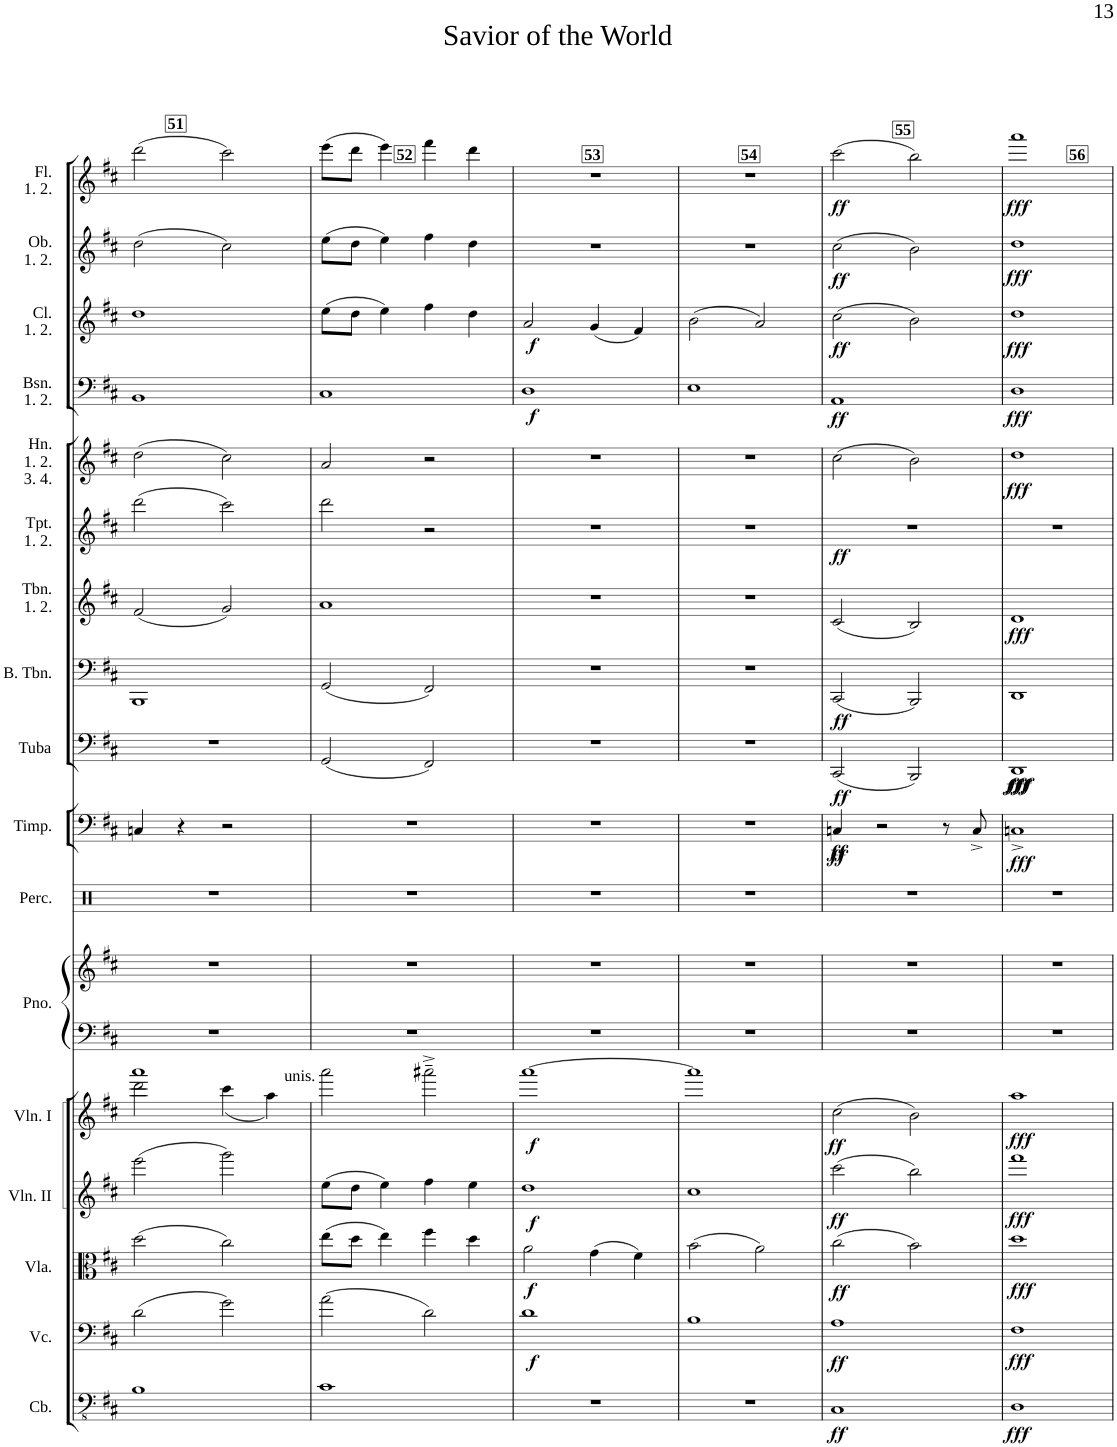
**kern	**dynam	**kern	**dynam	**kern	**dynam	**kern	**dynam	**kern	**dynam	**kern	**kern	**kern	**kern	**dynam	**kern	**dynam	**kern	**dynam	**kern	**dynam	**kern	**dynam	**kern	**dynam	**kern	**dynam	**kern	**dynam	**kern	**dynam	**kern	**dynam
*part17	*part17	*part16	*part16	*part15	*part15	*part14	*part14	*part13	*part13	*part12	*part12	*part11	*part10	*part10	*part9	*part9	*part8	*part8	*part7	*part7	*part6	*part6	*part5	*part5	*part4	*part4	*part3	*part3	*part2	*part2	*part1	*part1
*staff18	*staff18	*staff17	*staff17	*staff16	*staff16	*staff15	*staff15	*staff14	*staff14	*staff13	*staff12	*staff11	*staff10	*staff10	*staff9	*staff9	*staff8	*staff8	*staff7	*staff7	*staff6	*staff6	*staff5	*staff5	*staff4	*staff4	*staff3	*staff3	*staff2	*staff2	*staff1	*staff1
*I"Contrabasses	*	*I"Violoncellos	*	*I"Violas	*	*I"Violins II	*	*I"Violins I	*	*I"Piano	*	*I"Mark Tree	*I"1 Timpani in C	*	*I"1 Tuba	*	*I"1 Bass Trombone	*	*I"2 Tenor Trombones	*	*I"3 Trumpets in Bb	*	*I"4 Horns in F	*	*I"2 Bassoons	*	*I"2 Clarinets in Bb	*	*I"2 Oboes	*	*I"2 Flutes	*
*I'Cb.	*	*I'Vc.	*	*I'Vla.	*	*I'Vln. II	*	*I'Vln. I	*	*I'Pno.	*	*	*I'Timp.	*	*I'Tuba	*	*I'B. Tbn.	*	*I'Tbn. 1. 2.	*	*I'Tpt. 1. 2.	*	*I'Hn. 1. 2. 3. 4.	*	*I'Bsn. 1. 2.	*	*I'Cl. 1. 2.	*	*I'Ob. 1. 2.	*	*I'Fl. 1. 2.	*
!!LO:PB:g=z
*clefFv4	*	*clefF4	*	*clefC3	*	*clefG2	*	*clefG2	*	*clefF4	*clefG2	*clefX	*clefF4	*	*clefF4	*	*clefF4	*	*clefG2	*	*clefG2	*	*clefG2	*	*clefF4	*	*clefG2	*	*clefG2	*	*clefG2	*
*	*	*	*	*	*	*	*	*	*	*	*	*	*	*	*	*	*	*	*	*	*ITrd1c2	*	*ITrd4c7	*	*	*	*ITrd1c2	*	*	*	*	*
*k[f#c#]	*	*k[f#c#]	*	*k[f#c#]	*	*k[f#c#]	*	*k[f#c#]	*	*k[f#c#]	*k[f#c#]	*k[]	*k[f#c#]	*	*k[f#c#]	*	*k[f#c#]	*	*k[f#c#]	*	*k[f#c#]	*	*k[f#c#]	*	*k[f#c#]	*	*k[f#c#]	*	*k[f#c#]	*	*k[f#c#]	*
*M4/4	*	*M4/4	*	*M4/4	*	*M4/4	*	*M4/4	*	*M4/4	*M4/4	*M4/4	*M4/4	*	*M4/4	*	*M4/4	*	*M4/4	*	*M4/4	*	*M4/4	*	*M4/4	*	*M4/4	*	*M4/4	*	*M4/4	*
=51	=51	=51	=51	=51	=51	=51	=51	=51	=51	=51	=51	=51	=51	=51	=51	=51	=51	=51	=51	=51	=51	=51	=51	=51	=51	=51	=51	=51	=51	=51	=51	=51
*	*	*	*	*	*	*	*	*^	*	*	*	*	*	*	*	*	*	*	*	*	*	*	*	*	*	*	*	*	*	*	*	*
1BB	.	(2d\	.	(2dd\	.	(2eee\	.	1aaa	2ddd\	.	1r	1r	1r	4Cn/	.	1r	.	1BBB	.	(2f#/	.	(2ddd\	.	(2dd\	.	1BB	.	1dd	.	(2dd\	.	(2ddd\	.
.	.	.	.	.	.	.	.	.	.	.	.	.	.	4r	.	.	.	.	.	.	.	.	.	.	.	.	.	.	.	.	.	.	.
.	.	2g\)	.	2cc#\)	.	2ggg\)	.	.	(4ccc#\	.	.	.	.	2r	.	.	.	.	.	2g/)	.	2ccc#\)	.	2cc#\)	.	.	.	.	.	2cc#\)	.	2ccc#\)	.
.	.	.	.	.	.	.	.	.	4aa\)	.	.	.	.	.	.	.	.	.	.	.	.	.	.	.	.	.	.	.	.	.	.	.	.
=52	=52	=52	=52	=52	=52	=52	=52	=52	=52	=52	=52	=52	=52	=52	=52	=52	=52	=52	=52	=52	=52	=52	=52	=52	=52	=52	=52	=52	=52	=52	=52	=52	=52
!	!	!	!	!	!	!	!	!LO:TX:a:t=unis.	!	!	!	!	!	!	!	!	!	!	!	!	!	!	!	!	!	!	!	!	!	!	!	!	!
*	*	*	*	*	*	*	*	*v	*v	*	*	*	*	*	*	*	*	*	*	*	*	*	*	*	*	*	*	*	*	*	*	*	*
1C#	.	(2a\	.	(8ee\L	.	(8ee\L	.	2aaa\	.	1r	1r	1r	1r	.	(2GG/	.	(2GG/	.	1a	.	2ddd\	.	2a/	.	1C#	.	(8ee\L	.	(8ee\L	.	(8eee\L	.
.	.	.	.	8dd\J	.	8dd\J	.	.	.	.	.	.	.	.	.	.	.	.	.	.	.	.	.	.	.	.	8dd\J	.	8dd\J	.	8ddd\J	.
.	.	.	.	4ee\)	.	4ee\)	.	.	.	.	.	.	.	.	.	.	.	.	.	.	.	.	.	.	.	.	4ee\)	.	4ee\)	.	4eee\)	.
.	.	2d\)	.	4ff#\	.	4ff#\	.	2aaa#X~^\	.	.	.	.	.	.	2FF#/)	.	2FF#/)	.	.	.	2r	.	2r	.	.	.	4ff#\	.	4ff#\	.	4fff#\	.
.	.	.	.	4dd\	.	4ee\	.	.	.	.	.	.	.	.	.	.	.	.	.	.	.	.	.	.	.	.	4dd\	.	4dd\	.	4ddd\	.
=53	=53	=53	=53	=53	=53	=53	=53	=53	=53	=53	=53	=53	=53	=53	=53	=53	=53	=53	=53	=53	=53	=53	=53	=53	=53	=53	=53	=53	=53	=53	=53	=53
!	!	!	!LO:DY:b	!	!LO:DY:b	!	!LO:DY:b	!	!LO:DY:b	!	!	!	!	!	!	!	!	!	!	!	!	!	!	!	!	!LO:DY:b	!	!LO:DY:b	!	!	!	!
1r	.	1d	f	2a\	f	1dd	f	[1aaa	f	1r	1r	1r	1r	.	1r	.	1r	.	1r	.	1r	.	1r	.	1D	f	2a/	f	1r	.	1r	.
.	.	.	.	(4g\	.	.	.	.	.	.	.	.	.	.	.	.	.	.	.	.	.	.	.	.	.	.	(4g/	.	.	.	.	.
.	.	.	.	4f#\)	.	.	.	.	.	.	.	.	.	.	.	.	.	.	.	.	.	.	.	.	.	.	4f#/)	.	.	.	.	.
=54	=54	=54	=54	=54	=54	=54	=54	=54	=54	=54	=54	=54	=54	=54	=54	=54	=54	=54	=54	=54	=54	=54	=54	=54	=54	=54	=54	=54	=54	=54	=54	=54
1r	.	1B	.	(2b\	.	1cc#	.	1aaa]	.	1r	1r	1r	1r	.	1r	.	1r	.	1r	.	1r	.	1r	.	1E	.	(2b\	.	1r	.	1r	.
.	.	.	.	2a\)	.	.	.	.	.	.	.	.	.	.	.	.	.	.	.	.	.	.	.	.	.	.	2a/)	.	.	.	.	.
=55	=55	=55	=55	=55	=55	=55	=55	=55	=55	=55	=55	=55	=55	=55	=55	=55	=55	=55	=55	=55	=55	=55	=55	=55	=55	=55	=55	=55	=55	=55	=55	=55
!	!LO:DY:b	!	!LO:DY:b	!	!LO:DY:b	!	!LO:DY:b	!	!LO:DY:b	!	!	!	!	!LO:DY:b	!	!	!	!	!	!	!	!	!	!	!	!	!	!	!	!	!	!
!	!	!	!	!	!	!	!	!	!	!	!	!	!	!LO:DY:n=1:b	!	!LO:DY:b	!	!LO:DY:b	!	!	!	!LO:DY:b	!	!	!	!LO:DY:b	!	!LO:DY:b	!	!LO:DY:b	!	!LO:DY:b
1CC#	ff	1A	ff	(2cc#\	ff	(2ccc#\	ff	(2cc#\	ff	1r	1r	1r	4Cn/	ff ff	(2CC#/	ff	(2CC#/	ff	(2c#/	.	1r	ff	(2cc#\	.	1AA	ff	(2cc#\	ff	(2cc#\	ff	(2ccc#\	ff
.	.	.	.	.	.	.	.	.	.	.	.	.	2r	.	.	.	.	.	.	.	.	.	.	.	.	.	.	.	.	.	.	.
.	.	.	.	2b\)	.	2bb\)	.	2b\)	.	.	.	.	.	.	2BBB/)	.	2BBB/)	.	2B/)	.	.	.	2b\)	.	.	.	2b\)	.	2b\)	.	2bb\)	.
.	.	.	.	.	.	.	.	.	.	.	.	.	8r	.	.	.	.	.	.	.	.	.	.	.	.	.	.	.	.	.	.	.
.	.	.	.	.	.	.	.	.	.	.	.	.	8C^/	.	.	.	.	.	.	.	.	.	.	.	.	.	.	.	.	.	.	.
=56	=56	=56	=56	=56	=56	=56	=56	=56	=56	=56	=56	=56	=56	=56	=56	=56	=56	=56	=56	=56	=56	=56	=56	=56	=56	=56	=56	=56	=56	=56	=56	=56
!	!LO:DY:b	!	!LO:DY:b	!	!LO:DY:b	!	!LO:DY:b	!	!LO:DY:b	!	!	!	!	!LO:DY:b	!	!LO:DY:b	!	!	!	!	!	!	!	!	!	!	!	!	!	!	!	!
!	!	!	!	!	!	!	!	!	!	!	!	!	!	!	!	!LO:DY:n=1:b	!	!	!	!LO:DY:b	!	!	!	!LO:DY:b	!	!LO:DY:b	!	!LO:DY:b	!	!LO:DY:b	!	!LO:DY:b
1DD	fff	1F#	fff	1dd	fff	1fff#	fff	1aa	fff	1r	1r	1r	1Cn^	fff	1DD	fff fff	1DD	.	1d	fff	1r	.	1dd	fff	1D	fff	1dd	fff	1dd	fff	1aaa	fff
=	=	=	=	=	=	=	=	=	=	=	=	=	=	=	=	=	=	=	=	=	=	=	=	=	=	=	=	=	=	=	=	=
*-	*-	*-	*-	*-	*-	*-	*-	*-	*-	*-	*-	*-	*-	*-	*-	*-	*-	*-	*-	*-	*-	*-	*-	*-	*-	*-	*-	*-	*-	*-	*-	*-
